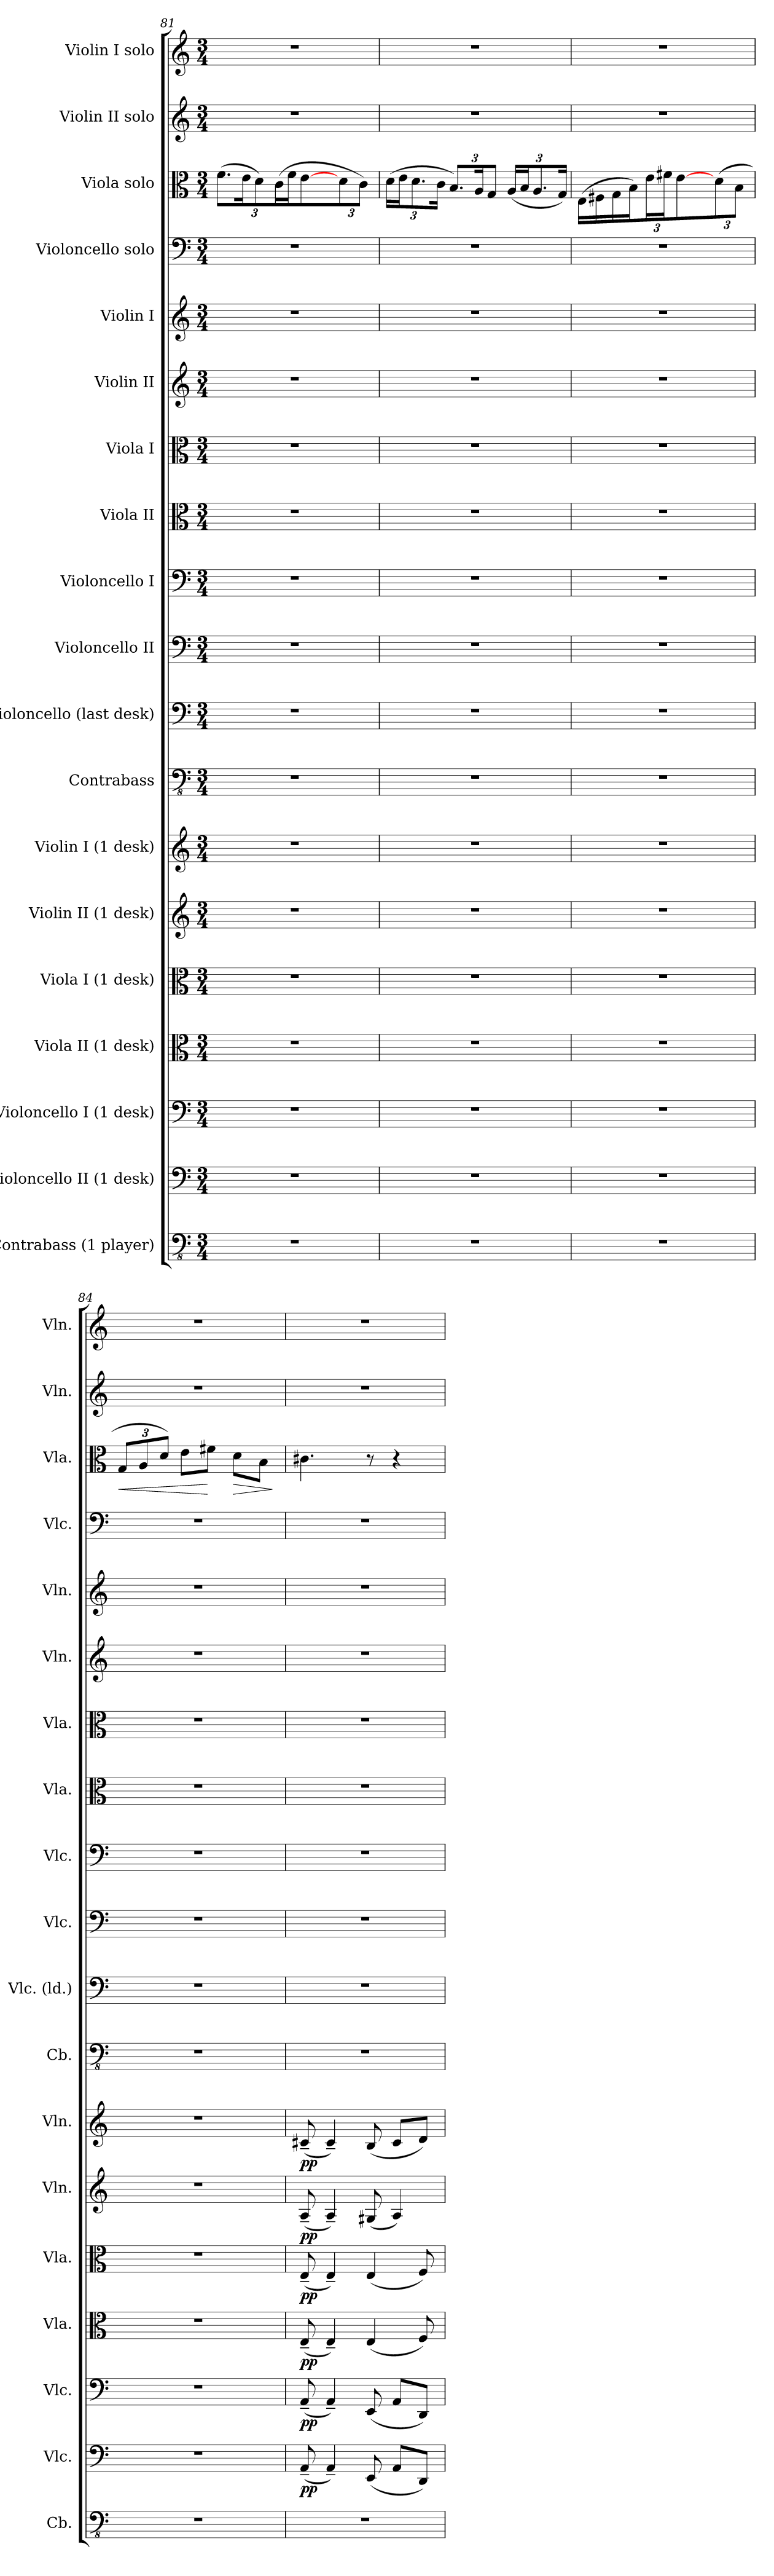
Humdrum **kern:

**kern	**kern	**dynam	**kern	**dynam	**kern	**dynam	**kern	**dynam	**kern	**dynam	**kern	**dynam	**kern	**kern	**kern	**kern	**kern	**kern	**kern	**kern	**kern	**kern	**dynam	**kern	**kern
*part19	*part18	*part18	*part17	*part17	*part16	*part16	*part15	*part15	*part14	*part14	*part13	*part13	*part12	*part11	*part10	*part9	*part8	*part7	*part6	*part5	*part4	*part3	*part3	*part2	*part1
*staff19	*staff18	*staff18	*staff17	*staff17	*staff16	*staff16	*staff15	*staff15	*staff14	*staff14	*staff13	*staff13	*staff12	*staff11	*staff10	*staff9	*staff8	*staff7	*staff6	*staff5	*staff4	*staff3	*staff3	*staff2	*staff1
*I"Contrabass (1 player)	*I"Violoncello II (1 desk)	*	*I"Violoncello I (1 desk)	*	*I"Viola II (1 desk)	*	*I"Viola I (1 desk)	*	*I"Violin II (1 desk)	*	*I"Violin I (1 desk)	*	*I"Contrabass	*I"Violoncello (last desk)	*I"Violoncello  II	*I"Violoncello I	*I"Viola II	*I"Viola I	*I"Violin II	*I"Violin I	*I"Violoncello solo	*I"Viola solo	*	*I"Violin II solo	*I"Violin I solo
*I'Cb.	*I'Vlc.	*	*I'Vlc.	*	*I'Vla.	*	*I'Vla.	*	*I'Vln.	*	*I'Vln.	*	*I'Cb.	*I'Vlc. (ld.)	*I'Vlc.	*I'Vlc.	*I'Vla.	*I'Vla.	*I'Vln.	*I'Vln.	*I'Vlc.	*I'Vla.	*	*I'Vln.	*I'Vln.
*clefFv4	*clefF4	*	*clefF4	*	*clefC3	*	*clefC3	*	*clefG2	*	*clefG2	*	*clefFv4	*clefF4	*clefF4	*clefF4	*clefC3	*clefC3	*clefG2	*clefG2	*clefF4	*clefC3	*	*clefG2	*clefG2
*ITrd7c12	*	*	*	*	*	*	*	*	*	*	*	*	*ITrd7c12	*	*	*	*	*	*	*	*	*	*	*	*
*k[]	*k[]	*	*k[]	*	*k[]	*	*k[]	*	*k[]	*	*k[]	*	*k[]	*k[]	*k[]	*k[]	*k[]	*k[]	*k[]	*k[]	*k[]	*k[]	*	*k[]	*k[]
*M3/4	*M3/4	*	*M3/4	*	*M3/4	*	*M3/4	*	*M3/4	*	*M3/4	*	*M3/4	*M3/4	*M3/4	*M3/4	*M3/4	*M3/4	*M3/4	*M3/4	*M3/4	*M3/4	*	*M3/4	*M3/4
*	*	*	*	*	*	*	*	*	*	*	*	*	*	*	*	*	*	*	*	*	*	*Xbrackettup	*	*	*
=81	=81	=81	=81	=81	=81	=81	=81	=81	=81	=81	=81	=81	=81	=81	=81	=81	=81	=81	=81	=81	=81	=81	=81	=81	=81
2.r	2.r	.	2.r	.	2.r	.	2.r	.	2.r	.	2.r	.	2.r	2.r	2.r	2.r	2.r	2.r	2.r	2.r	2.r	(12.f\L	.	2.r	2.r
.	.	.	.	.	.	.	.	.	.	.	.	.	.	.	.	.	.	.	.	.	.	24e\K	.	.	.
.	.	.	.	.	.	.	.	.	.	.	.	.	.	.	.	.	.	.	.	.	.	12d\J)	.	.	.
*	*	*	*	*	*	*	*	*	*	*	*	*	*	*	*	*	*	*	*	*	*	*brackettup	*	*	*
.	.	.	.	.	.	.	.	.	.	.	.	.	.	.	.	.	.	.	.	.	.	(24c\LL	.	.	.
.	.	.	.	.	.	.	.	.	.	.	.	.	.	.	.	.	.	.	.	.	.	24f\JJ	.	.	.
.	.	.	.	.	.	.	.	.	.	.	.	.	.	.	.	.	.	.	.	.	.	[4e\	.	.	.
*	*	*	*	*	*	*	*	*	*	*	*	*	*	*	*	*	*	*	*	*	*	*Xbrackettup	*	*	*
.	.	.	.	.	.	.	.	.	.	.	.	.	.	.	.	.	.	.	.	.	.	12d\	.	.	.
.	.	.	.	.	.	.	.	.	.	.	.	.	.	.	.	.	.	.	.	.	.	12c\J)	.	.	.
!!LO:PB:g=z
=82	=82	=82	=82	=82	=82	=82	=82	=82	=82	=82	=82	=82	=82	=82	=82	=82	=82	=82	=82	=82	=82	=82	=82	=82	=82
2.r	2.r	.	2.r	.	2.r	.	2.r	.	2.r	.	2.r	.	2.r	2.r	2.r	2.r	2.r	2.r	2.r	2.r	2.r	(24d\LL	.	2.r	2.r
.	.	.	.	.	.	.	.	.	.	.	.	.	.	.	.	.	.	.	.	.	.	24e\J	.	.	.
.	.	.	.	.	.	.	.	.	.	.	.	.	.	.	.	.	.	.	.	.	.	12.d\	.	.	.
.	.	.	.	.	.	.	.	.	.	.	.	.	.	.	.	.	.	.	.	.	.	24c\Jk	.	.	.
.	.	.	.	.	.	.	.	.	.	.	.	.	.	.	.	.	.	.	.	.	.	12.B/L)	.	.	.
.	.	.	.	.	.	.	.	.	.	.	.	.	.	.	.	.	.	.	.	.	.	24A/K	.	.	.
.	.	.	.	.	.	.	.	.	.	.	.	.	.	.	.	.	.	.	.	.	.	12G/J	.	.	.
.	.	.	.	.	.	.	.	.	.	.	.	.	.	.	.	.	.	.	.	.	.	(24A/LL	.	.	.
.	.	.	.	.	.	.	.	.	.	.	.	.	.	.	.	.	.	.	.	.	.	24B/J	.	.	.
.	.	.	.	.	.	.	.	.	.	.	.	.	.	.	.	.	.	.	.	.	.	12.A/	.	.	.
.	.	.	.	.	.	.	.	.	.	.	.	.	.	.	.	.	.	.	.	.	.	24G/Jk)	.	.	.
=83	=83	=83	=83	=83	=83	=83	=83	=83	=83	=83	=83	=83	=83	=83	=83	=83	=83	=83	=83	=83	=83	=83	=83	=83	=83
2.r	2.r	.	2.r	.	2.r	.	2.r	.	2.r	.	2.r	.	2.r	2.r	2.r	2.r	2.r	2.r	2.r	2.r	2.r	(16E/LL	.	2.r	2.r
.	.	.	.	.	.	.	.	.	.	.	.	.	.	.	.	.	.	.	.	.	.	16F#X/	.	.	.
.	.	.	.	.	.	.	.	.	.	.	.	.	.	.	.	.	.	.	.	.	.	16G/	.	.	.
.	.	.	.	.	.	.	.	.	.	.	.	.	.	.	.	.	.	.	.	.	.	16B/JJ)	.	.	.
*	*	*	*	*	*	*	*	*	*	*	*	*	*	*	*	*	*	*	*	*	*	*brackettup	*	*	*
.	.	.	.	.	.	.	.	.	.	.	.	.	.	.	.	.	.	.	.	.	.	24e\LL	.	.	.
.	.	.	.	.	.	.	.	.	.	.	.	.	.	.	.	.	.	.	.	.	.	24f#X\JJ	.	.	.
.	.	.	.	.	.	.	.	.	.	.	.	.	.	.	.	.	.	.	.	.	.	[4e\	.	.	.
*	*	*	*	*	*	*	*	*	*	*	*	*	*	*	*	*	*	*	*	*	*	*Xbrackettup	*	*	*
.	.	.	.	.	.	.	.	.	.	.	.	.	.	.	.	.	.	.	.	.	.	(12d\	.	.	.
.	.	.	.	.	.	.	.	.	.	.	.	.	.	.	.	.	.	.	.	.	.	12B\J	.	.	.
=84	=84	=84	=84	=84	=84	=84	=84	=84	=84	=84	=84	=84	=84	=84	=84	=84	=84	=84	=84	=84	=84	=84	=84	=84	=84
!	!	!	!	!	!	!	!	!	!	!	!	!	!	!	!	!	!	!	!	!	!	!	!LO:HP:b	!	!
2.r	2.r	.	2.r	.	2.r	.	2.r	.	2.r	.	2.r	.	2.r	2.r	2.r	2.r	2.r	2.r	2.r	2.r	2.r	12G/L	<	2.r	2.r
.	.	.	.	.	.	.	.	.	.	.	.	.	.	.	.	.	.	.	.	.	.	12A/	.	.	.
.	.	.	.	.	.	.	.	.	.	.	.	.	.	.	.	.	.	.	.	.	.	12d/J)	.	.	.
.	.	.	.	.	.	.	.	.	.	.	.	.	.	.	.	.	.	.	.	.	.	8e\L	.	.	.
.	.	.	.	.	.	.	.	.	.	.	.	.	.	.	.	.	.	.	.	.	.	8f#X\J	[	.	.
!	!	!	!	!	!	!	!	!	!	!	!	!	!	!	!	!	!	!	!	!	!	!	!LO:HP:b	!	!
.	.	.	.	.	.	.	.	.	.	.	.	.	.	.	.	.	.	.	.	.	.	8d\L	>	.	.
.	.	.	.	.	.	.	.	.	.	.	.	.	.	.	.	.	.	.	.	.	.	8B\J	.	.	.
.	.	.	.	.	.	.	.	.	.	.	.	.	.	.	.	.	.	.	.	.	.	.	]	.	.
=85	=85	=85	=85	=85	=85	=85	=85	=85	=85	=85	=85	=85	=85	=85	=85	=85	=85	=85	=85	=85	=85	=85	=85	=85	=85
!	!	!LO:DY:b	!	!LO:DY:b	!	!LO:DY:b	!	!LO:DY:b	!	!LO:DY:b	!	!LO:DY:b	!	!	!	!	!	!	!	!	!	!	!	!	!
2.r	(8AA~/	pp	(8AA~/	pp	(8E~/	pp	(8E~/	pp	(8A~/	pp	(8c#X~/	pp	2.r	2.r	2.r	2.r	2.r	2.r	2.r	2.r	2.r	4.c#X\	.	2.r	2.r
.	4AA~/)	.	4AA~/)	.	4E~/)	.	4E~/)	.	4A~/)	.	4c#~/)	.	.	.	.	.	.	.	.	.	.	.	.	.	.
.	(8EE/	.	(8EE/	.	(4E/	.	(4E/	.	(8G#X/	.	(8B/	.	.	.	.	.	.	.	.	.	.	8r	.	.	.
.	8AA/L	.	8AA/L	.	.	.	.	.	4A/)	.	8c#/L	.	.	.	.	.	.	.	.	.	.	4r	.	.	.
.	8DD/J)	.	8DD/J)	.	8F/)	.	8F/)	.	.	.	8d/J)	.	.	.	.	.	.	.	.	.	.	.	.	.	.
=	=	=	=	=	=	=	=	=	=	=	=	=	=	=	=	=	=	=	=	=	=	=	=	=	=
*-	*-	*-	*-	*-	*-	*-	*-	*-	*-	*-	*-	*-	*-	*-	*-	*-	*-	*-	*-	*-	*-	*-	*-	*-	*-
